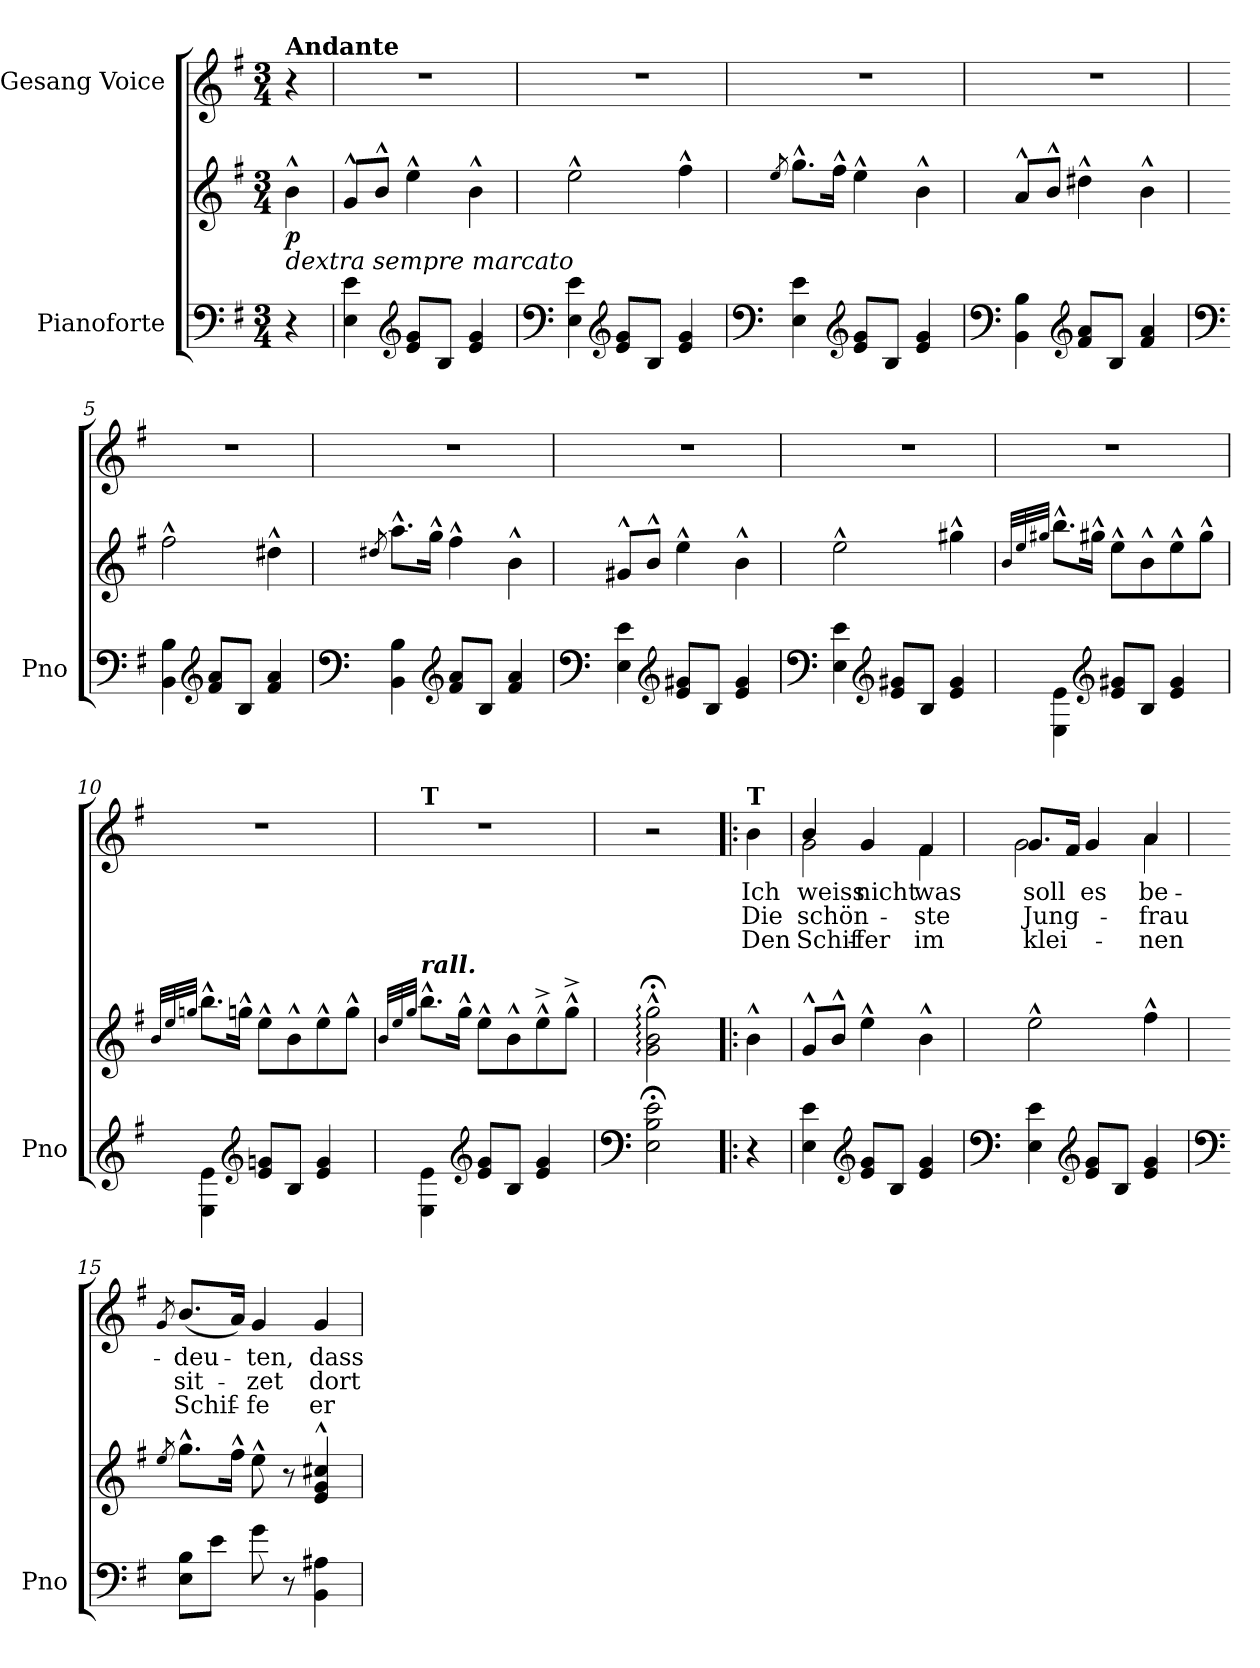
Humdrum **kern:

**kern	**kern	**dynam	**kern	**text	**text	**text
*part2	*part2	*part2	*part1	*part1	*part1	*part1
*staff3	*staff2	*staff2/3	*staff1	*staff1	*staff1	*staff1
*I"Pianoforte	*	*	*I"Gesang Voice	*	*	*
*I'Pno	*	*	*	*	*	*
*clefF4	*clefG2	*	*clefG2	*	*	*
*k[f#]	*k[f#]	*	*k[f#]	*	*	*
*M3/4	*M3/4	*	*M3/4	*	*	*
=	=	=	=	=	=	=
!	!	!	!LO:TX:a:B:t=Andante	!	!	!
!	!LO:TX:b:i:t=dextra sempre marcato	!	!	!	!	!
!	!	!LO:DY:b	!	!	!	!
4r	4b^^\	p	4r	.	.	.
=1	=1	=1	=1	=1	=1	=1
4E\ 4e\	8g^^/L	.	2.r	.	.	.
.	8b^^/J	.	.	.	.	.
*clefG2	*	*	*	*	*	*
8e/ 8g/L	4ee^^\	.	.	.	.	.
8B/J	.	.	.	.	.	.
4e/ 4g/	4b^^\	.	.	.	.	.
=2	=2	=2	=2	=2	=2	=2
*clefF4	*	*	*	*	*	*
4E\ 4e\	2ee^^\	.	2.r	.	.	.
*clefG2	*	*	*	*	*	*
8e/ 8g/L	.	.	.	.	.	.
8B/J	.	.	.	.	.	.
4e/ 4g/	4ff#^^\	.	.	.	.	.
=3	=3	=3	=3	=3	=3	=3
*clefF4	*	*	*	*	*	*
.	8qee/	.	.	.	.	.
4E\ 4e\	8.gg^^\L	.	2.r	.	.	.
.	16ff#^^\Jk	.	.	.	.	.
*clefG2	*	*	*	*	*	*
8e/ 8g/L	4ee^^\	.	.	.	.	.
8B/J	.	.	.	.	.	.
4e/ 4g/	4b^^\	.	.	.	.	.
=4	=4	=4	=4	=4	=4	=4
*clefF4	*	*	*	*	*	*
4BB\ 4B\	8a^^/L	.	2.r	.	.	.
.	8b^^/J	.	.	.	.	.
*clefG2	*	*	*	*	*	*
8f#/ 8a/L	4dd#X^^\	.	.	.	.	.
8B/J	.	.	.	.	.	.
4f#/ 4a/	4b^^\	.	.	.	.	.
=5	=5	=5	=5	=5	=5	=5
*clefF4	*	*	*	*	*	*
4BB\ 4B\	2ff#^^\	.	2.r	.	.	.
*clefG2	*	*	*	*	*	*
8f#/ 8a/L	.	.	.	.	.	.
8B/J	.	.	.	.	.	.
4f#/ 4a/	4dd#X^^\	.	.	.	.	.
=6	=6	=6	=6	=6	=6	=6
*clefF4	*	*	*	*	*	*
.	8qdd#X/	.	.	.	.	.
4BB\ 4B\	8.aa^^\L	.	2.r	.	.	.
.	16gg^^\Jk	.	.	.	.	.
*clefG2	*	*	*	*	*	*
8f#/ 8a/L	4ff#^^\	.	.	.	.	.
8B/J	.	.	.	.	.	.
4f#/ 4a/	4b^^\	.	.	.	.	.
!!LO:LB:g=z
=7	=7	=7	=7	=7	=7	=7
*clefF4	*	*	*	*	*	*
4E\ 4e\	8g#X^^/L	.	2.r	.	.	.
.	8b^^/J	.	.	.	.	.
*clefG2	*	*	*	*	*	*
8e/ 8g#X/L	4ee^^\	.	.	.	.	.
8B/J	.	.	.	.	.	.
4e/ 4g#/	4b^^\	.	.	.	.	.
=8	=8	=8	=8	=8	=8	=8
*clefF4	*	*	*	*	*	*
4E\ 4e\	2ee^^\	.	2.r	.	.	.
*clefG2	*	*	*	*	*	*
8e/ 8g#X/L	.	.	.	.	.	.
8B/J	.	.	.	.	.	.
4e/ 4g#/	4gg#X^^\	.	.	.	.	.
=9	=9	=9	=9	=9	=9	=9
.	32qb/LLL	.	.	.	.	.
.	32qee/	.	.	.	.	.
.	32qgg#X/JJJ	.	.	.	.	.
4E\ 4e\	8.bb^^\L	.	2.r	.	.	.
.	16gg#X^^\Jk	.	.	.	.	.
*clefG2	*	*	*	*	*	*
8e/ 8g#X/L	8ee^^\L	.	.	.	.	.
8B/J	8b^^\	.	.	.	.	.
4e/ 4g#/	8ee^^\	.	.	.	.	.
.	8gg#^^\J	.	.	.	.	.
=10	=10	=10	=10	=10	=10	=10
.	32qb/LLL	.	.	.	.	.
.	32qee/	.	.	.	.	.
.	32qggn/JJJ	.	.	.	.	.
4E\ 4e\	8.bb^^\L	.	2.r	.	.	.
.	16ggn^^\Jk	.	.	.	.	.
*clefG2	*	*	*	*	*	*
8e/ 8gn/L	8ee^^\L	.	.	.	.	.
8B/J	8b^^\	.	.	.	.	.
4e/ 4g/	8ee^^\	.	.	.	.	.
.	8gg^^\J	.	.	.	.	.
=11	=11	=11	=11	=11	=11	=11
.	32qb/LLL	.	.	.	.	.
.	32qee/	.	.	.	.	.
.	32qgg/JJJ	.	.	.	.	.
!	!	!	!LO:TX:a:B:t=T	!	!	!
!	!LO:TX:a:Bi:t=rall.	!	!	!	!	!
4E\ 4e\	8.bb^^\L	.	2.r	.	.	.
.	16gg^^\Jk	.	.	.	.	.
*clefG2	*	*	*	*	*	*
8e/ 8g/L	8ee^^\L	.	.	.	.	.
8B/J	8b^^\	.	.	.	.	.
4e/ 4g/	8ee^^^\	.	.	.	.	.
.	8gg^^^\J	.	.	.	.	.
=12	=12	=12	=12	=12	=12	=12
*clefF4	*	*	*	*	*	*
2E\; 2B\; 2e\;	2g\;<:^^ 2b\;<:^^ 2gg\;<:^^	.	2r	.	.	.
!!LO:LB:g=z
=12X1!|:	=12X1!|:	=12X1!|:	=12X1!|:	=12X1!|:	=12X1!|:	=12X1!|:
!	!	!	!LO:TX:a:B:t=T	!	!	!
!	!	!	!	!LO:LY:b	!LO:LY:b	!LO:LY:b
4r	4b^^\	.	4b\	Ich	Die	Den
=13	=13	=13	=13	=13	=13	=13
!	!	!	!	!LO:LY:b	!LO:LY:b	!LO:LY:b
*	*	*	*^	*	*	*
4E\ 4e\	8g^^/L	.	4b/	2g\	weiss	schön-	Schif-
.	8b^^/J	.	.	.	.	.	.
*clefG2	*	*	*	*	*	*	*
!	!	!	!	!	!LO:LY:b	!	!LO:LY:b
8e/ 8g/L	4ee^^\	.	4g/	.	nicht	.	-fer
8B/J	.	.	.	.	.	.	.
!	!	!	!	!	!LO:LY:b	!LO:LY:b	!LO:LY:b
4e/ 4g/	4b^^\	.	4f#/	4f#\	was	-ste	im
=14	=14	=14	=14	=14	=14	=14	=14
*clefF4	*	*	*	*	*	*	*
!	!	!	!	!	!LO:LY:b	!LO:LY:b	!LO:LY:b
4E\ 4e\	2ee^^\	.	8.g/L	2g\	soll	Jung-	klei-
.	.	.	16f#/Jk	.	.	.	.
*clefG2	*	*	*	*	*	*	*
!	!	!	!	!	!LO:LY:b	!	!
8e/ 8g/L	.	.	4g/	.	es	.	.
8B/J	.	.	.	.	.	.	.
!	!	!	!	!	!LO:LY:b	!LO:LY:b	!LO:LY:b
4e/ 4g/	4ff#^^\	.	4a/	4a\	be-	-frau	-nen
*	*	*	*v	*v	*	*	*
=15	=15	=15	=15	=15	=15	=15
*clefF4	*	*	*	*	*	*
.	8qee/	.	8qg/	.	.	.
!	!	!	!	!LO:LY:b	!LO:LY:b	!LO:LY:b
8E\ 8B\L	8.gg^^\L	.	(<8.b/L	-deu-	sit-	Schif-
8e\J	.	.	.	.	.	.
.	16ff#^^\Jk	.	16a/Jk)	.	.	.
!	!	!	!	!LO:LY:b	!LO:LY:b	!LO:LY:b
8g\	8ee^^\	.	4g/	-ten,	-zet	-fe
8r	8r	.	.	.	.	.
!	!	!	!	!LO:LY:b	!LO:LY:b	!LO:LY:b
4BB\ 4A#X\	4e/^^ 4g/^^ 4cc#X/^^	.	4g/	dass	dort	er-
=	=	=	=	=	=	=
*-	*-	*-	*-	*-	*-	*-
